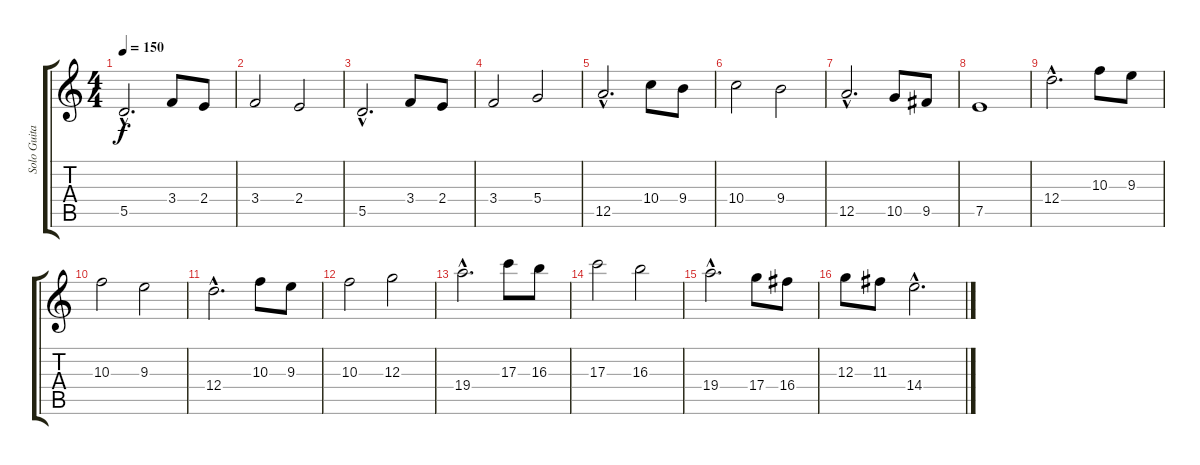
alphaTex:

\track ("Solo Guitar" "Solo Guita") {instrument distortionguitar}
\staff {score tabs}
\tuning (E4 B3 G3 D3 A2 E2) {hide}
\ts (4 4)
\tempo 150
\clef g2
\ks c
5.5{hac}.2{d dy f} 3.4.8 2.4.8 |
3.4.2 2.4.2 |
5.5{hac}.2{d} 3.4.8 2.4.8 |
3.4.2 5.4.2 |
12.5{hac}.2{d} 10.4.8 9.4.8 |
10.4.2 9.4.2 |
12.5{hac}.2{d} 10.5.8 9.5.8 |
7.5.1 |
12.4{hac}.2{d} 10.3.8 9.3.8 |
10.3.2 9.3.2 |
12.4{hac}.2{d} 10.3.8 9.3.8 |
10.3.2 12.3.2 |
19.4{hac}.2{d} 17.3.8 16.3.8 |
17.3.2 16.3.2 |
19.4{hac}.2{d} 17.4.8 16.4.8 |
12.3.8 11.3.8 14.4{hac}.2{d}
